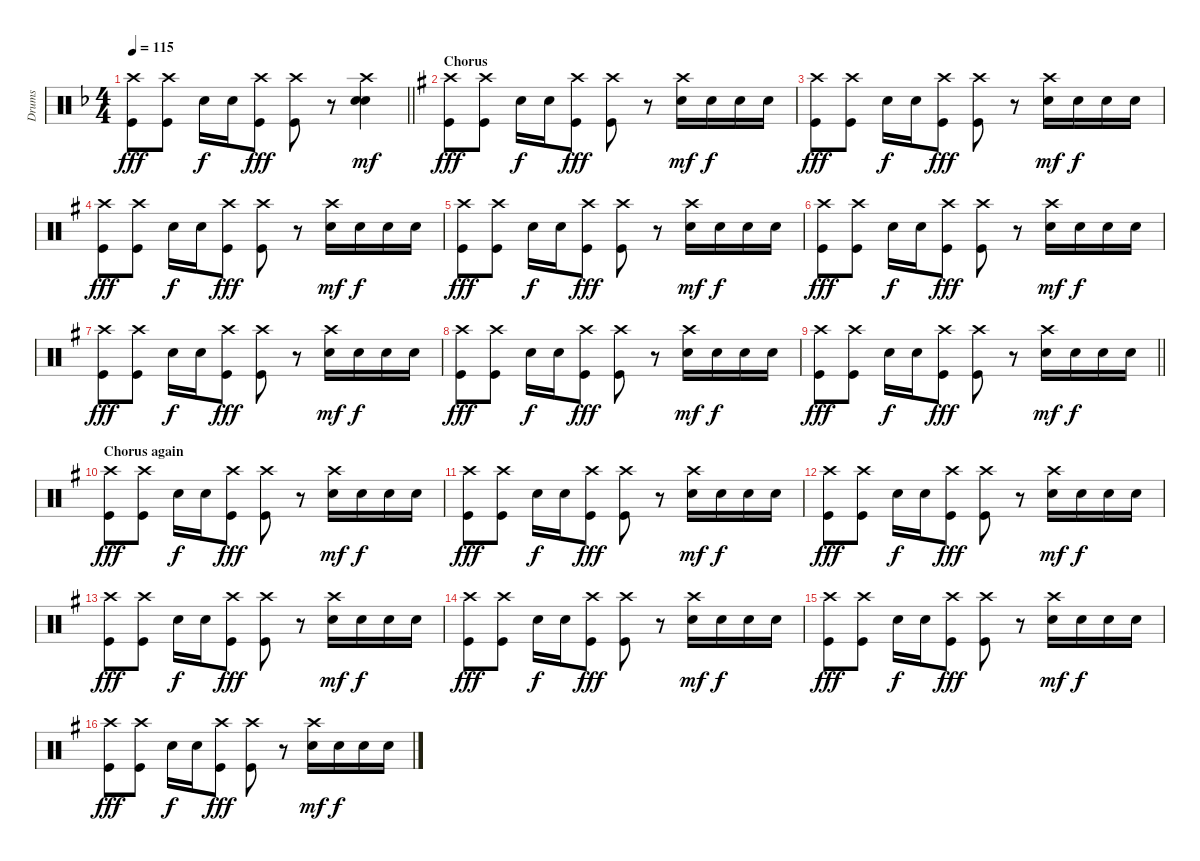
\track ("Drums" "Drums") {instrument percussion}
\staff {score}
\articulation defaults
\ts (4 4)
\tempo 115
\clef neutral
\barLineRight lightlight
\ks dminor
("Crash high (hit)" "Kick (hit)").8{dy fff} ("Crash high (hit)" "Kick (hit)").8 "Electric Snare (hit)".16{dy f} "Electric Snare (hit)".16 ("Crash high (hit)" "Kick (hit)").8{dy fff} ("Crash high (hit)" "Kick (hit)").8 r.8 ("Crash high (hit)" "Electric Snare (hit)" "Snare (hit) 2").4{dy mf} |
\section ("" "Chorus")
\ks g
("Crash high (hit)" "Kick (hit)").8{dy fff} ("Crash high (hit)" "Kick (hit)").8 "Electric Snare (hit)".16{dy f} "Electric Snare (hit)".16 ("Crash high (hit)" "Kick (hit)").8{dy fff} ("Crash high (hit)" "Kick (hit)").8 r.8 ("Crash high (hit)" "Electric Snare (hit)").16{dy mf} "Electric Snare (hit)".16{dy f} "Electric Snare (hit)".16 "Electric Snare (hit)".16 |
("Crash high (hit)" "Kick (hit)").8{dy fff} ("Crash high (hit)" "Kick (hit)").8 "Electric Snare (hit)".16{dy f} "Electric Snare (hit)".16 ("Crash high (hit)" "Kick (hit)").8{dy fff} ("Crash high (hit)" "Kick (hit)").8 r.8 ("Crash high (hit)" "Electric Snare (hit)").16{dy mf} "Electric Snare (hit)".16{dy f} "Electric Snare (hit)".16 "Electric Snare (hit)".16 |
("Crash high (hit)" "Kick (hit)").8{dy fff} ("Crash high (hit)" "Kick (hit)").8 "Electric Snare (hit)".16{dy f} "Electric Snare (hit)".16 ("Crash high (hit)" "Kick (hit)").8{dy fff} ("Crash high (hit)" "Kick (hit)").8 r.8 ("Crash high (hit)" "Electric Snare (hit)").16{dy mf} "Electric Snare (hit)".16{dy f} "Electric Snare (hit)".16 "Electric Snare (hit)".16 |
("Crash high (hit)" "Kick (hit)").8{dy fff} ("Crash high (hit)" "Kick (hit)").8 "Electric Snare (hit)".16{dy f} "Electric Snare (hit)".16 ("Crash high (hit)" "Kick (hit)").8{dy fff} ("Crash high (hit)" "Kick (hit)").8 r.8 ("Crash high (hit)" "Electric Snare (hit)").16{dy mf} "Electric Snare (hit)".16{dy f} "Electric Snare (hit)".16 "Electric Snare (hit)".16 |
("Crash high (hit)" "Kick (hit)").8{dy fff} ("Crash high (hit)" "Kick (hit)").8 "Electric Snare (hit)".16{dy f} "Electric Snare (hit)".16 ("Crash high (hit)" "Kick (hit)").8{dy fff} ("Crash high (hit)" "Kick (hit)").8 r.8 ("Crash high (hit)" "Electric Snare (hit)").16{dy mf} "Electric Snare (hit)".16{dy f} "Electric Snare (hit)".16 "Electric Snare (hit)".16 |
("Crash high (hit)" "Kick (hit)").8{dy fff} ("Crash high (hit)" "Kick (hit)").8 "Electric Snare (hit)".16{dy f} "Electric Snare (hit)".16 ("Crash high (hit)" "Kick (hit)").8{dy fff} ("Crash high (hit)" "Kick (hit)").8 r.8 ("Crash high (hit)" "Electric Snare (hit)").16{dy mf} "Electric Snare (hit)".16{dy f} "Electric Snare (hit)".16 "Electric Snare (hit)".16 |
("Crash high (hit)" "Kick (hit)").8{dy fff} ("Crash high (hit)" "Kick (hit)").8 "Electric Snare (hit)".16{dy f} "Electric Snare (hit)".16 ("Crash high (hit)" "Kick (hit)").8{dy fff} ("Crash high (hit)" "Kick (hit)").8 r.8 ("Crash high (hit)" "Electric Snare (hit)").16{dy mf} "Electric Snare (hit)".16{dy f} "Electric Snare (hit)".16 "Electric Snare (hit)".16 |
\barLineRight lightlight
("Crash high (hit)" "Kick (hit)").8{dy fff} ("Crash high (hit)" "Kick (hit)").8 "Electric Snare (hit)".16{dy f} "Electric Snare (hit)".16 ("Crash high (hit)" "Kick (hit)").8{dy fff} ("Crash high (hit)" "Kick (hit)").8 r.8 ("Crash high (hit)" "Electric Snare (hit)").16{dy mf} "Electric Snare (hit)".16{dy f} "Electric Snare (hit)".16 "Electric Snare (hit)".16 |
\section ("" "Chorus again")
("Crash high (hit)" "Kick (hit)").8{dy fff} ("Crash high (hit)" "Kick (hit)").8 "Electric Snare (hit)".16{dy f} "Electric Snare (hit)".16 ("Crash high (hit)" "Kick (hit)").8{dy fff} ("Crash high (hit)" "Kick (hit)").8 r.8 ("Crash high (hit)" "Electric Snare (hit)").16{dy mf} "Electric Snare (hit)".16{dy f} "Electric Snare (hit)".16 "Electric Snare (hit)".16 |
("Crash high (hit)" "Kick (hit)").8{dy fff} ("Crash high (hit)" "Kick (hit)").8 "Electric Snare (hit)".16{dy f} "Electric Snare (hit)".16 ("Crash high (hit)" "Kick (hit)").8{dy fff} ("Crash high (hit)" "Kick (hit)").8 r.8 ("Crash high (hit)" "Electric Snare (hit)").16{dy mf} "Electric Snare (hit)".16{dy f} "Electric Snare (hit)".16 "Electric Snare (hit)".16 |
("Crash high (hit)" "Kick (hit)").8{dy fff} ("Crash high (hit)" "Kick (hit)").8 "Electric Snare (hit)".16{dy f} "Electric Snare (hit)".16 ("Crash high (hit)" "Kick (hit)").8{dy fff} ("Crash high (hit)" "Kick (hit)").8 r.8 ("Crash high (hit)" "Electric Snare (hit)").16{dy mf} "Electric Snare (hit)".16{dy f} "Electric Snare (hit)".16 "Electric Snare (hit)".16 |
("Crash high (hit)" "Kick (hit)").8{dy fff} ("Crash high (hit)" "Kick (hit)").8 "Electric Snare (hit)".16{dy f} "Electric Snare (hit)".16 ("Crash high (hit)" "Kick (hit)").8{dy fff} ("Crash high (hit)" "Kick (hit)").8 r.8 ("Crash high (hit)" "Electric Snare (hit)").16{dy mf} "Electric Snare (hit)".16{dy f} "Electric Snare (hit)".16 "Electric Snare (hit)".16 |
("Crash high (hit)" "Kick (hit)").8{dy fff} ("Crash high (hit)" "Kick (hit)").8 "Electric Snare (hit)".16{dy f} "Electric Snare (hit)".16 ("Crash high (hit)" "Kick (hit)").8{dy fff} ("Crash high (hit)" "Kick (hit)").8 r.8 ("Crash high (hit)" "Electric Snare (hit)").16{dy mf} "Electric Snare (hit)".16{dy f} "Electric Snare (hit)".16 "Electric Snare (hit)".16 |
("Crash high (hit)" "Kick (hit)").8{dy fff} ("Crash high (hit)" "Kick (hit)").8 "Electric Snare (hit)".16{dy f} "Electric Snare (hit)".16 ("Crash high (hit)" "Kick (hit)").8{dy fff} ("Crash high (hit)" "Kick (hit)").8 r.8 ("Crash high (hit)" "Electric Snare (hit)").16{dy mf} "Electric Snare (hit)".16{dy f} "Electric Snare (hit)".16 "Electric Snare (hit)".16 |
("Crash high (hit)" "Kick (hit)").8{dy fff} ("Crash high (hit)" "Kick (hit)").8 "Electric Snare (hit)".16{dy f} "Electric Snare (hit)".16 ("Crash high (hit)" "Kick (hit)").8{dy fff} ("Crash high (hit)" "Kick (hit)").8 r.8 ("Crash high (hit)" "Electric Snare (hit)").16{dy mf} "Electric Snare (hit)".16{dy f} "Electric Snare (hit)".16 "Electric Snare (hit)".16
